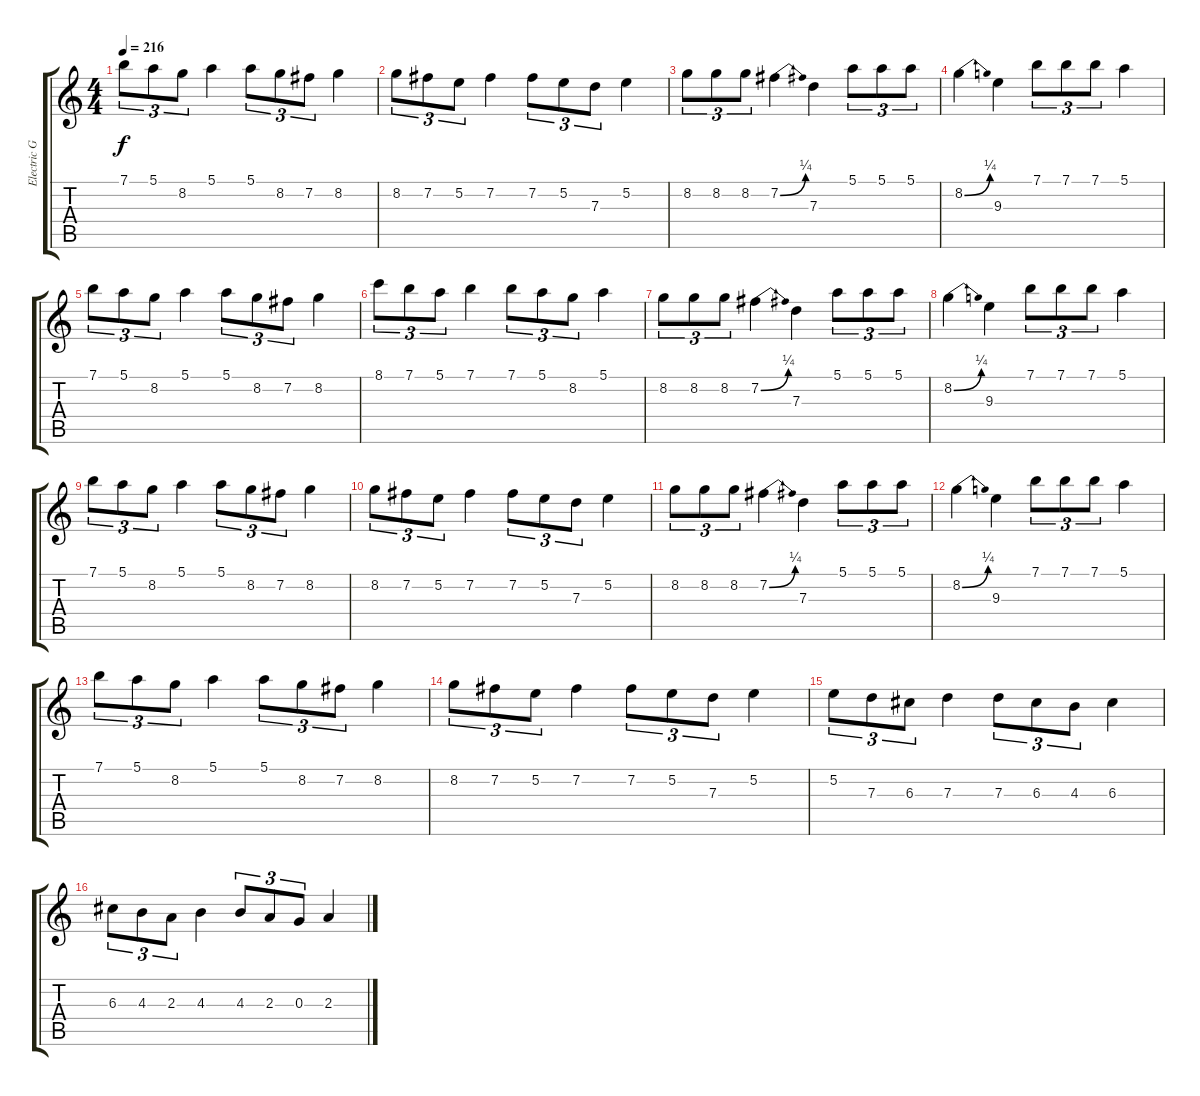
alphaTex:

\track ("Electric Guitar (Guitar 2)" "Electric G") {instrument electricguitarclean}
\staff {score tabs}
\tuning (E4 B3 G3 D3 A2 E2) {hide}
\ts (4 4)
\tempo 216
\clef g2
\ks c
7.1.8{tu (3 2) dy f} 5.1.8{tu (3 2)} 8.2.8{tu (3 2)} 5.1.4 5.1.8{tu (3 2)} 8.2.8{tu (3 2)} 7.2.8{tu (3 2)} 8.2.4 |
8.2.8{tu (3 2)} 7.2.8{tu (3 2)} 5.2.8{tu (3 2)} 7.2.4 7.2.8{tu (3 2)} 5.2.8{tu (3 2)} 7.3.8{tu (3 2)} 5.2.4 |
8.2.8{tu (3 2)} 8.2.8{tu (3 2)} 8.2.8{tu (3 2)} 7.2{be (bend 0 0 60 1)}.4 7.3.4 5.1.8{tu (3 2)} 5.1.8{tu (3 2)} 5.1.8{tu (3 2)} |
8.2{be (bend 0 0 60 1)}.4 9.3.4 7.1.8{tu (3 2)} 7.1.8{tu (3 2)} 7.1.8{tu (3 2)} 5.1.4 |
7.1.8{tu (3 2)} 5.1.8{tu (3 2)} 8.2.8{tu (3 2)} 5.1.4 5.1.8{tu (3 2)} 8.2.8{tu (3 2)} 7.2.8{tu (3 2)} 8.2.4 |
8.1.8{tu (3 2)} 7.1.8{tu (3 2)} 5.1.8{tu (3 2)} 7.1.4 7.1.8{tu (3 2)} 5.1.8{tu (3 2)} 8.2.8{tu (3 2)} 5.1.4 |
8.2.8{tu (3 2)} 8.2.8{tu (3 2)} 8.2.8{tu (3 2)} 7.2{be (bend 0 0 60 1)}.4 7.3.4 5.1.8{tu (3 2)} 5.1.8{tu (3 2)} 5.1.8{tu (3 2)} |
8.2{be (bend 0 0 60 1)}.4 9.3.4 7.1.8{tu (3 2)} 7.1.8{tu (3 2)} 7.1.8{tu (3 2)} 5.1.4 |
7.1.8{tu (3 2)} 5.1.8{tu (3 2)} 8.2.8{tu (3 2)} 5.1.4 5.1.8{tu (3 2)} 8.2.8{tu (3 2)} 7.2.8{tu (3 2)} 8.2.4 |
8.2.8{tu (3 2)} 7.2.8{tu (3 2)} 5.2.8{tu (3 2)} 7.2.4 7.2.8{tu (3 2)} 5.2.8{tu (3 2)} 7.3.8{tu (3 2)} 5.2.4 |
8.2.8{tu (3 2)} 8.2.8{tu (3 2)} 8.2.8{tu (3 2)} 7.2{be (bend 0 0 60 1)}.4 7.3.4 5.1.8{tu (3 2)} 5.1.8{tu (3 2)} 5.1.8{tu (3 2)} |
8.2{be (bend 0 0 60 1)}.4 9.3.4 7.1.8{tu (3 2)} 7.1.8{tu (3 2)} 7.1.8{tu (3 2)} 5.1.4 |
7.1.8{tu (3 2)} 5.1.8{tu (3 2)} 8.2.8{tu (3 2)} 5.1.4 5.1.8{tu (3 2)} 8.2.8{tu (3 2)} 7.2.8{tu (3 2)} 8.2.4 |
8.2.8{tu (3 2)} 7.2.8{tu (3 2)} 5.2.8{tu (3 2)} 7.2.4 7.2.8{tu (3 2)} 5.2.8{tu (3 2)} 7.3.8{tu (3 2)} 5.2.4 |
5.2.8{tu (3 2)} 7.3.8{tu (3 2)} 6.3.8{tu (3 2)} 7.3.4 7.3.8{tu (3 2)} 6.3.8{tu (3 2)} 4.3.8{tu (3 2)} 6.3.4 |
6.3.8{tu (3 2)} 4.3.8{tu (3 2)} 2.3.8{tu (3 2)} 4.3.4 4.3.8{tu (3 2)} 2.3.8{tu (3 2)} 0.3.8{tu (3 2)} 2.3.4
